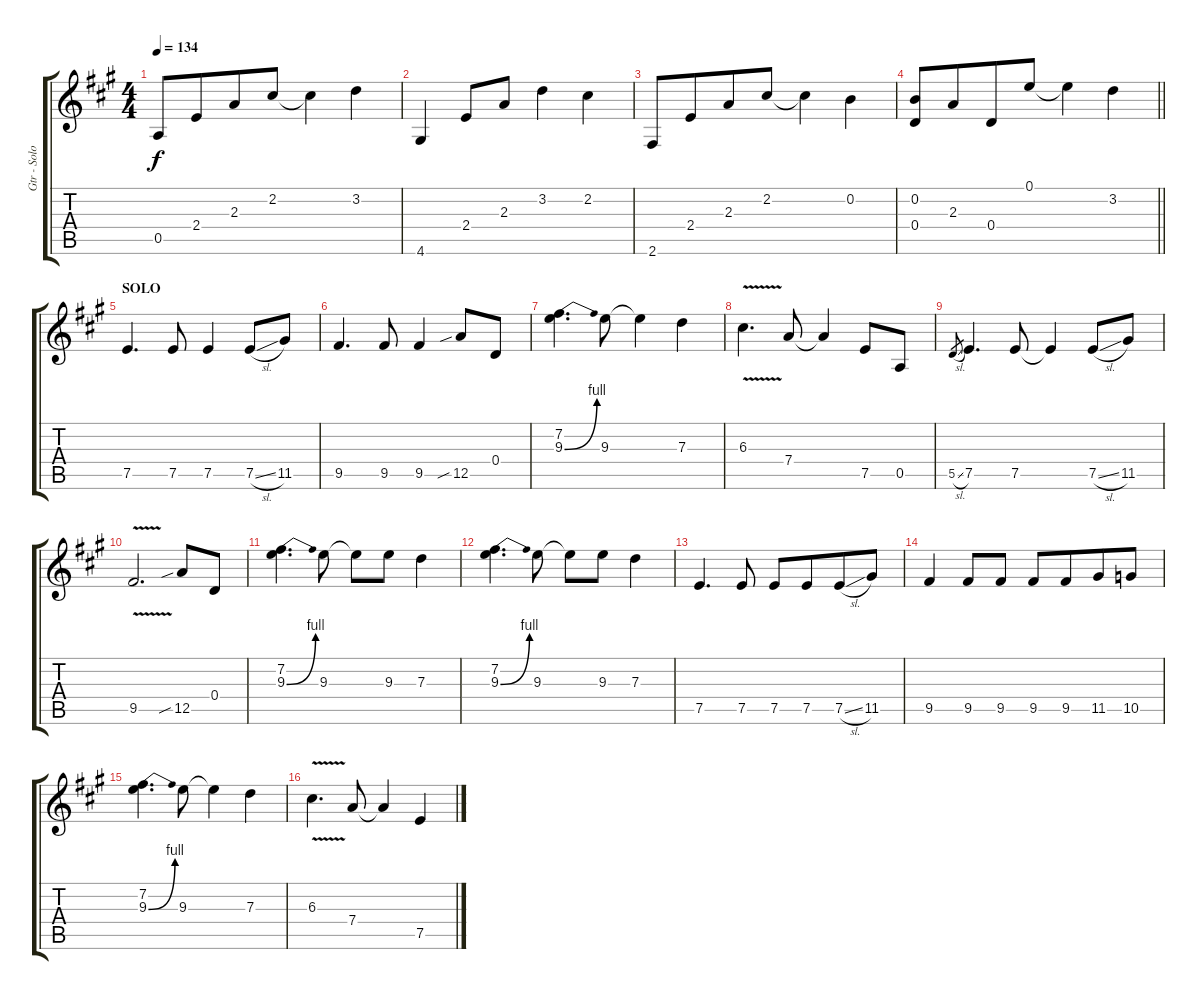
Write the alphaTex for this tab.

\track ("Gtr - Solo" "Gtr - Solo") {instrument overdrivenguitar}
\staff {score tabs}
\tuning (E4 B3 G3 D3 A2 E2) {hide}
\ts (4 4)
\tempo 134
\clef g2
\ks a
0.5.8{dy f} 2.4.8{beam merge} 2.3.8 2.2.8 2.2{t}.4 3.2.4 |
4.6.4 2.4.8 2.3.8 3.2.4 2.2.4 |
2.6.8 2.4.8{beam merge} 2.3.8 2.2.8 2.2{t}.4 0.2.4 |
\barLineRight lightlight
(0.2 0.4).8 2.3.8{beam merge} 0.4.8 0.1.8 0.1{t}.4 3.2.4 |
\section ("" "SOLO")
7.5.4{d instrument overdrivenguitar} 7.5.8 7.5.4 7.5{sl}.8 11.5.8 |
9.5.4{d} 9.5.8 9.5.4 12.5{sib}.8 0.4.8 |
(7.2 9.3{be (bend 0 0 60 4)}).4{d} 9.3.8 9.3{t}.4 7.3.4 |
6.3{v}.4{d} 7.4.8 7.4{t}.4 7.5.8 0.5.8 |
5.5{sl}.8{gr} 7.5.4{d} 7.5.8 7.5{t}.4 7.5{sl}.8 11.5.8 |
9.5{v}.2{d} 12.5{sib}.8 0.4.8 |
(7.2 9.3{be (bend 0 0 60 4)}).4{d} 9.3.8 9.3{t}.8 9.3.8 7.3.4 |
(7.2 9.3{be (bend 0 0 60 4)}).4{d} 9.3.8 9.3{t}.8 9.3.8 7.3.4 |
7.5.4{d} 7.5.8 7.5.8 7.5.8{beam merge} 7.5{sl}.8 11.5.8 |
9.5.4 9.5.8 9.5.8 9.5.8 9.5.8{beam merge} 11.5.8 10.5.8 |
(7.2 9.3{be (bend 0 0 60 4)}).4{d} 9.3.8 9.3{t}.4 7.3.4 |
6.3{v}.4{d} 7.4.8 7.4{t}.4 7.5.4
